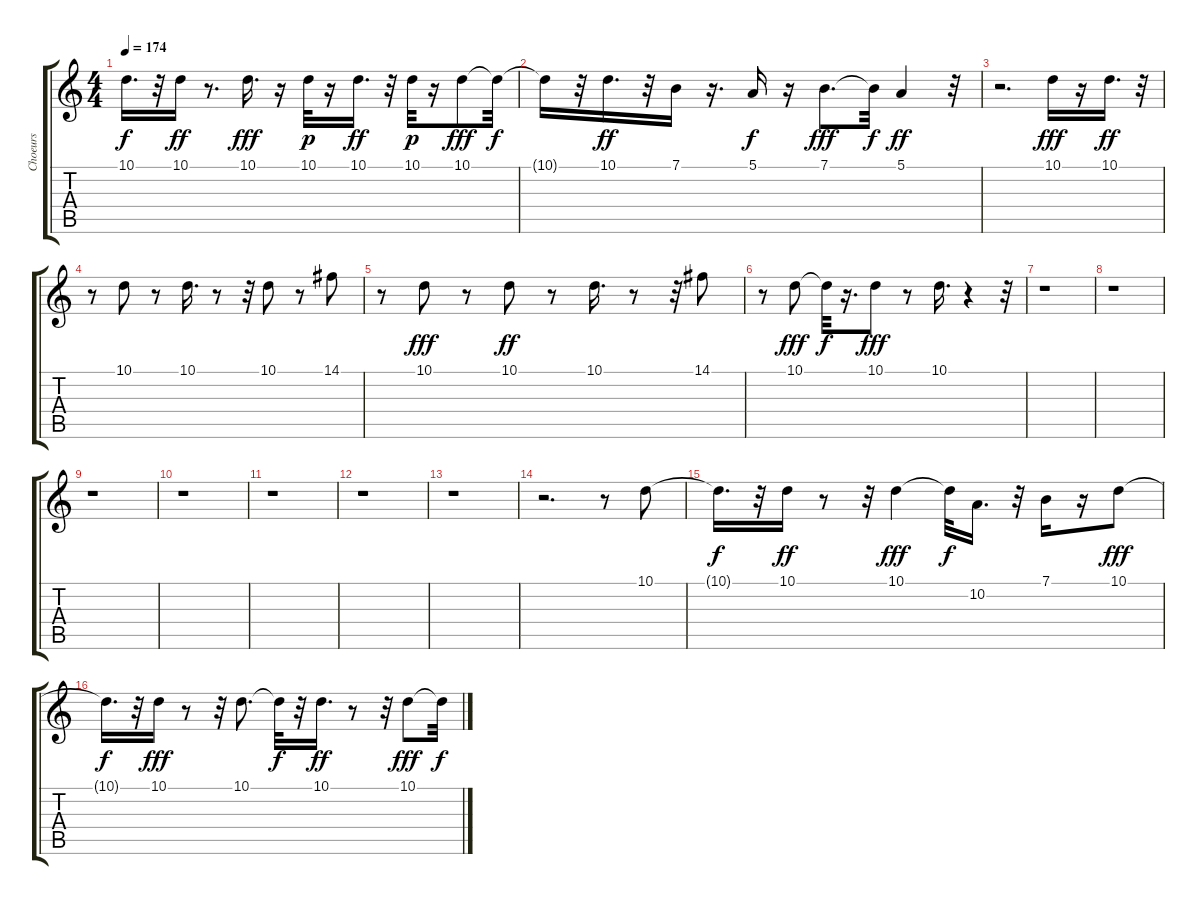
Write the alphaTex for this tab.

\track ("Choeurs" "Choeurs") {instrument voiceoohs}
\staff {score tabs}
\tuning (E4 B3 G3 D3 A2 E2) {hide}
\ts (4 4)
\tempo 174
\clef g2
\ks c
10.1{t}.16{d dy f} r.32 10.1.16{dy ff} r.8{d} 10.1.16{d dy fff} r.16 10.1.32{dy p} r.16 10.1.16{d dy ff} r.32 10.1.32{dy p} r.16 10.1.8{dy fff} 10.1{t}.32{dy f} |
10.1{t}.16 r.32 10.1.16{d dy ff} r.32 7.1.16 r.16{d} 5.1.16{dy f} r.16 7.1.8{d dy fff} 7.1{t}.32{dy f} 5.1.4{dy ff} r.32 |
r.2{d} 10.1.16{dy fff} r.16 10.1.16{d dy ff} r.32 |
r.8 10.1.8 r.8 10.1.16{d} r.8 r.32 10.1.8 r.8 14.1.8 |
r.8 10.1.8{dy fff} r.8 10.1.8{dy ff} r.8 10.1.16{d} r.8 r.32 14.1.8 |
r.8 10.1.8{dy fff} 10.1{t}.32{dy f} r.16{d} 10.1.8{dy fff} r.8 10.1.16{d} r.4 r.32 |
r.1 |
r.1 |
r.1 |
r.1 |
r.1 |
r.1 |
r.1 |
r.2{d} r.8 10.1.8 |
10.1{t}.16{d dy f} r.32 10.1.16{dy ff} r.8 r.32 10.1.4{dy fff} 10.1{t}.32{dy f} 10.2.16{d} r.32 7.1.16 r.16 10.1.8{dy fff} |
10.1{t}.16{d dy f} r.32 10.1.16{dy fff} r.8 r.32 10.1.8{d} 10.1{t}.32{dy f} r.32 10.1.16{d dy ff} r.8 r.32 10.1.8{dy fff} 10.1{t}.32{dy f}
